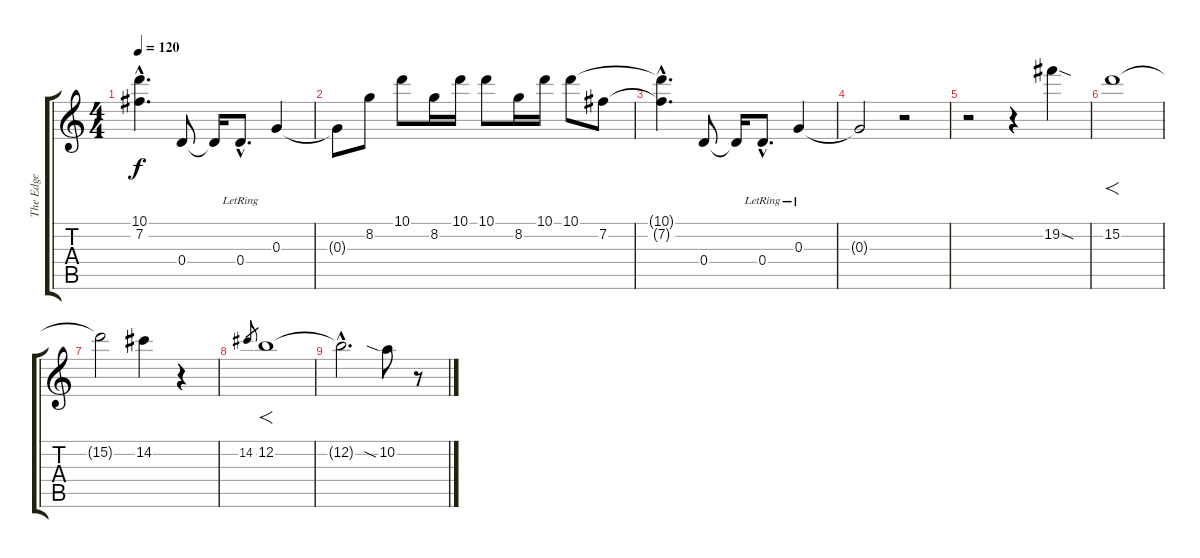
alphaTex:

\track ("The Edge" "The Edge") {instrument overdrivenguitar}
\staff {score tabs}
\tuning (E4 B3 G3 D3 A2 E2) {hide}
\ts (4 4)
\tempo 120
\clef g2
\ks c
(10.1{hac t} 7.2{hac t}).4{d dy f} 0.4.8 0.4{t}.16 0.4{hac lr}.8{d} 0.3.4 |
0.3{t}.8 8.2.8 10.1.8 8.2.16 10.1.16 10.1.8 8.2.16 10.1.16 10.1.8 7.2.8 |
(10.1{hac t} 7.2{hac t}).4{d} 0.4.8 0.4{t}.16 0.4{hac lr}.8{d} 0.3{lr}.4 |
0.3{t}.2 r.2 |
r.2 r.4 19.2{sod}.4 |
15.2.1{f} |
15.2{t}.2 14.2.4 r.4 |
14.2.8{gr} 12.2.1{f} |
12.2{hac t}.2{d} 10.2{sia}.8 r.8
